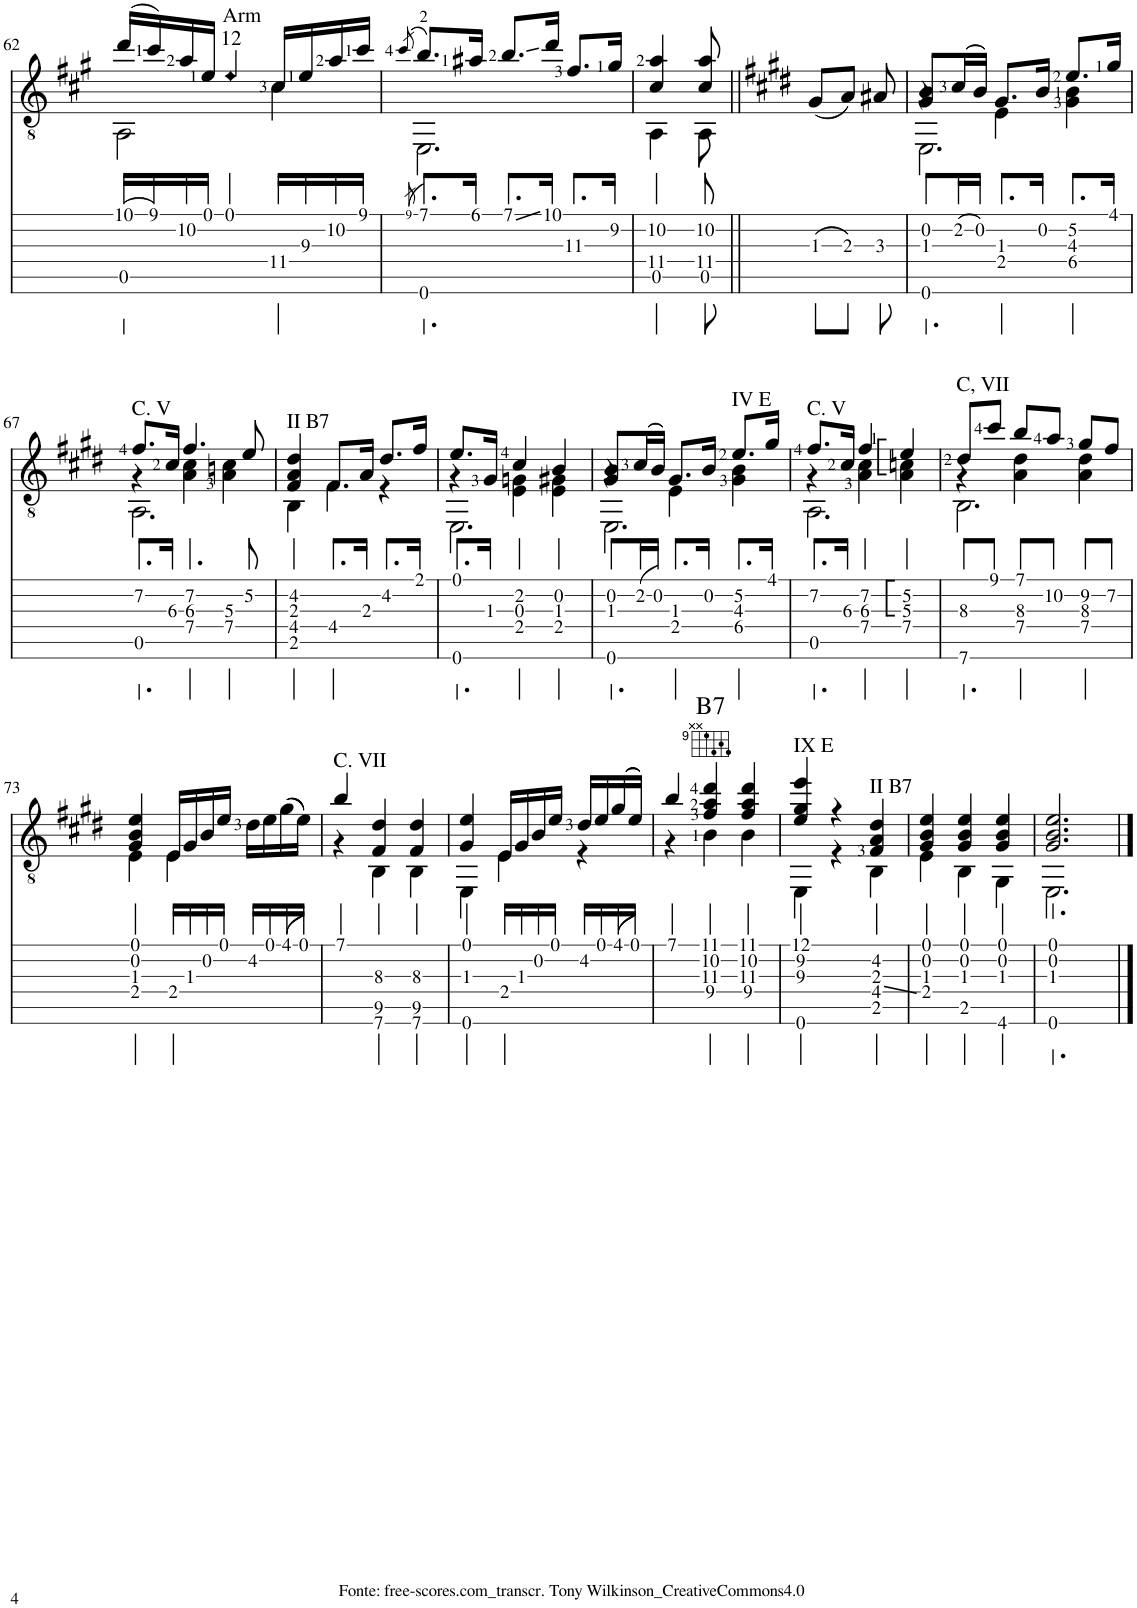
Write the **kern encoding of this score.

**kern	**kern	**harte
*part2	*part1	*part1
*staff2	*staff1	*
*I"Chitarra classica (Intavolatura)	*I"Guitar	*
!!LO:PB:g=z
*	*clefGv2	*
*k[f#c#g#]	*k[f#c#g#]	*
*M3/4	*M3/4	*
=62	=62	=62
*^	*^	*
(16dd/LL	2AA\	(16dd/LL	2AA\	.
16cc#/)	.	16cc#/)	.	.
16a/	.	16a/	.	.
16e/JJ	.	16e/JJ	.	.
!	!	!LO:TX:a:t=Arm	!	!
!	!	!LO:TX:a:t=12	!	!
4e/	.	4e/	.	.
16c#/LL	4c#\	16c#/LL	4c#\	.
16e/	.	16e/	.	.
16a/	.	16a/	.	.
16cc#/JJ	.	16cc#/JJ	.	.
=63	=63	=63	=63	=63
(8qcc#/	.	(8qcc#/	.	.
8.b/L)	2.EE\	8.b/L)	2.EE\	.
16a#X/Jk	.	16a#X/Jk	.	.
8.b/L	.	8.b/L	.	.
16dd/Jk	.	16dd/Jk	.	.
8.f#/L	.	8.f#/L	.	.
16g#/Jk	.	16g#/Jk	.	.
=64	=64	=64	=64	=64
4c#/ 4a/	4AA\	4c#/ 4a/	4AA\	.
8c#/ 8a/	8AA\	8c#/ 8a/	8AA\	.
*v	*v	*	*	*
*	*v	*v	*
=65||	=65||	=65||
*k[f#c#g#d#]	*k[f#c#g#d#]	*
(8G#\L	(8G#/L	.
8A\J)	8A/J)	.
8A#X\	8A#X/	.
=66	=66	=66
*^	*^	*
*	*^	*	*^	*
8G#/ 8B/L	4r	2.EE\	8G#/ 8B/L	4r	2.EE\	.
(16c#/L	.	.	(16c#/L	.	.	.
16B/JJ)	.	.	16B/JJ)	.	.	.
8.G#/L	4E\	.	8.G#/L	4E\	.	.
16B/Jk	.	.	16B/Jk	.	.	.
8.e/L	4G#\ 4B\	.	8.e/L	4G#\ 4B\	.	.
16g#/Jk	.	.	16g#/Jk	.	.	.
!!LO:LB:g=z	!!	!!
=67	=67	=67	=67	=67	=67	=67
!	!	!	!LO:TX:a:t=C. V	!	!	!
8.f#/L	4r	2.AA\	8.f#/L	4r	2.AA\	.
16c#/Jk	.	.	16c#/Jk	.	.	.
4.f#/	4A\ 4c#\	.	4.f#/	4A\ 4c#\	.	.
.	4A\ 4cn\	.	.	4A\ 4cn\	.	.
8e/	.	.	8e/	.	.	.
*	*v	*v	*	*	*	*
*	*	*	*v	*v	*
=68	=68	=68	=68	=68
!	!	!LO:TX:a:t=II B7	!	!
4F#/ 4A/ 4d#/	4BB\	4F#/ 4A/ 4d#/	4BB\	.
8.F#/L	4F#\	8.F#/L	4F#\	.
16A/Jk	.	16A/Jk	.	.
8.d#/L	4r	8.d#/L	4r	.
16f#/Jk	.	16f#/Jk	.	.
=69	=69	=69	=69	=69
*	*^	*	*^	*
8.e/L	4r	2.EE\	8.e/L	4r	2.EE\	.
16G#/Jk	.	.	16G#/Jk	.	.	.
4c#/	4E\ 4Gn\	.	4c#/	4E\ 4Gn\	.	.
4B/	4E\ 4G#X\	.	4B/	4E\ 4G#X\	.	.
=70	=70	=70	=70	=70	=70	=70
8G#/ 8B/L	4r	2.EE\	8G#/ 8B/L	4r	2.EE\	.
(16c#/L	.	.	(16c#/L	.	.	.
16B/JJ)	.	.	16B/JJ)	.	.	.
8.G#/L	4E\	.	8.G#/L	4E\	.	.
16B/Jk	.	.	16B/Jk	.	.	.
!	!	!	!LO:TX:a:t=IV E	!	!	!
8.e/L	4G#\ 4B\	.	8.e/L	4G#\ 4B\	.	.
16g#/Jk	.	.	16g#/Jk	.	.	.
=71	=71	=71	=71	=71	=71	=71
!	!	!	!LO:TX:a:t=C. V	!	!	!
8.f#/L	4r	2.AA\	8.f#/L	4r	2.AA\	.
16c#/Jk	.	.	16c#/Jk	.	.	.
4f#/	4A\ 4c#\	.	4f#/	4A\ 4c#\	.	.
4e/	4A\ 4cn\	.	4e/	4A\ 4cn\	.	.
=72	=72	=72	=72	=72	=72	=72
!	!	!	!LO:TX:a:t=C, VII	!	!	!
8d#/L	4r	2.BB\	8d#/L	4r	2.BB\	.
8cc#/J	.	.	8cc#/J	.	.	.
8b/L	4A\ 4d#\	.	8b/L	4A\ 4d#\	.	.
8a/J	.	.	8a/J	.	.	.
8g#/L	4A\ 4d#\	.	8g#/L	4A\ 4d#\	.	.
8f#/J	.	.	8f#/J	.	.	.
*	*v	*v	*	*	*	*
*	*	*	*v	*v	*
!!LO:LB:g=z
=73	=73	=73	=73	=73
4G#/ 4B/ 4e/	4E\	4G#/ 4B/ 4e/	4E\	.
16E/LL	4E\	16E/LL	4E\	.
16G#/	.	16G#/	.	.
16B/	.	16B/	.	.
16e/JJ	.	16e/JJ	.	.
16d#/LL	4ryy	16d#\LL	4ryy	.
16e/	.	16e\	.	.
((16g#/	.	((16g#\	.	.
16e/JJ))	.	16e\JJ))	.	.
=74	=74	=74	=74	=74
!	!	!LO:TX:a:t=C. VII	!	!
4b/	4r	4b/	4r	.
4F#/ 4d#/	4BB\	4F#/ 4d#/	4BB\	.
4F#/ 4d#/	4BB\	4F#/ 4d#/	4BB\	.
=75	=75	=75	=75	=75
4G#/ 4e/	4EE\	4G#/ 4e/	4EE\	.
16E/LL	4E\	16E/LL	4E\	.
16G#/	.	16G#/	.	.
16B/	.	16B/	.	.
16e/JJ	.	16e/JJ	.	.
16d#/LL	4r	16d#/LL	4r	.
16e/	.	16e/	.	.
((16g#/	.	((16g#/	.	.
16e/JJ))	.	16e/JJ))	.	.
=76	=76	=76	=76	=76
4b/	4r	4b/	4r	.
!	!	!	!	!LO:H:kt=7
4f#/ 4a/ 4dd#/	4B\	4f#/ 4a/ 4dd#/	4B\	B:7
4f#/ 4a/ 4dd#/	4B\	4f#/ 4a/ 4dd#/	4B\	.
=77	=77	=77	=77	=77
!	!	!LO:TX:a:t=IX E	!	!
4e/ 4g#/ 4ee/	4EE\	4e/ 4g#/ 4ee/	4EE\	.
4r	4r	4r	4r	.
!	!	!LO:TX:a:t=II B7	!	!
4F#/ 4A/ 4d#/	4BB\	4F#/ 4A/ 4d#/	4BB\	.
=78	=78	=78	=78	=78
4G#/ 4B/ 4e/	4E\	4G#/ 4B/ 4e/	4E\	.
4G#/ 4B/ 4e/	4BB\	4G#/ 4B/ 4e/	4BB\	.
4G#/ 4B/ 4e/	4GG#\	4G#/ 4B/ 4e/	4GG#\	.
=79	=79	=79	=79	=79
2.G#/ 2.B/ 2.e/	2.EE\	2.G#/ 2.B/ 2.e/	2.EE\	.
*v	*v	*	*	*
*	*v	*v	*
==	==	==
*-	*-	*-
